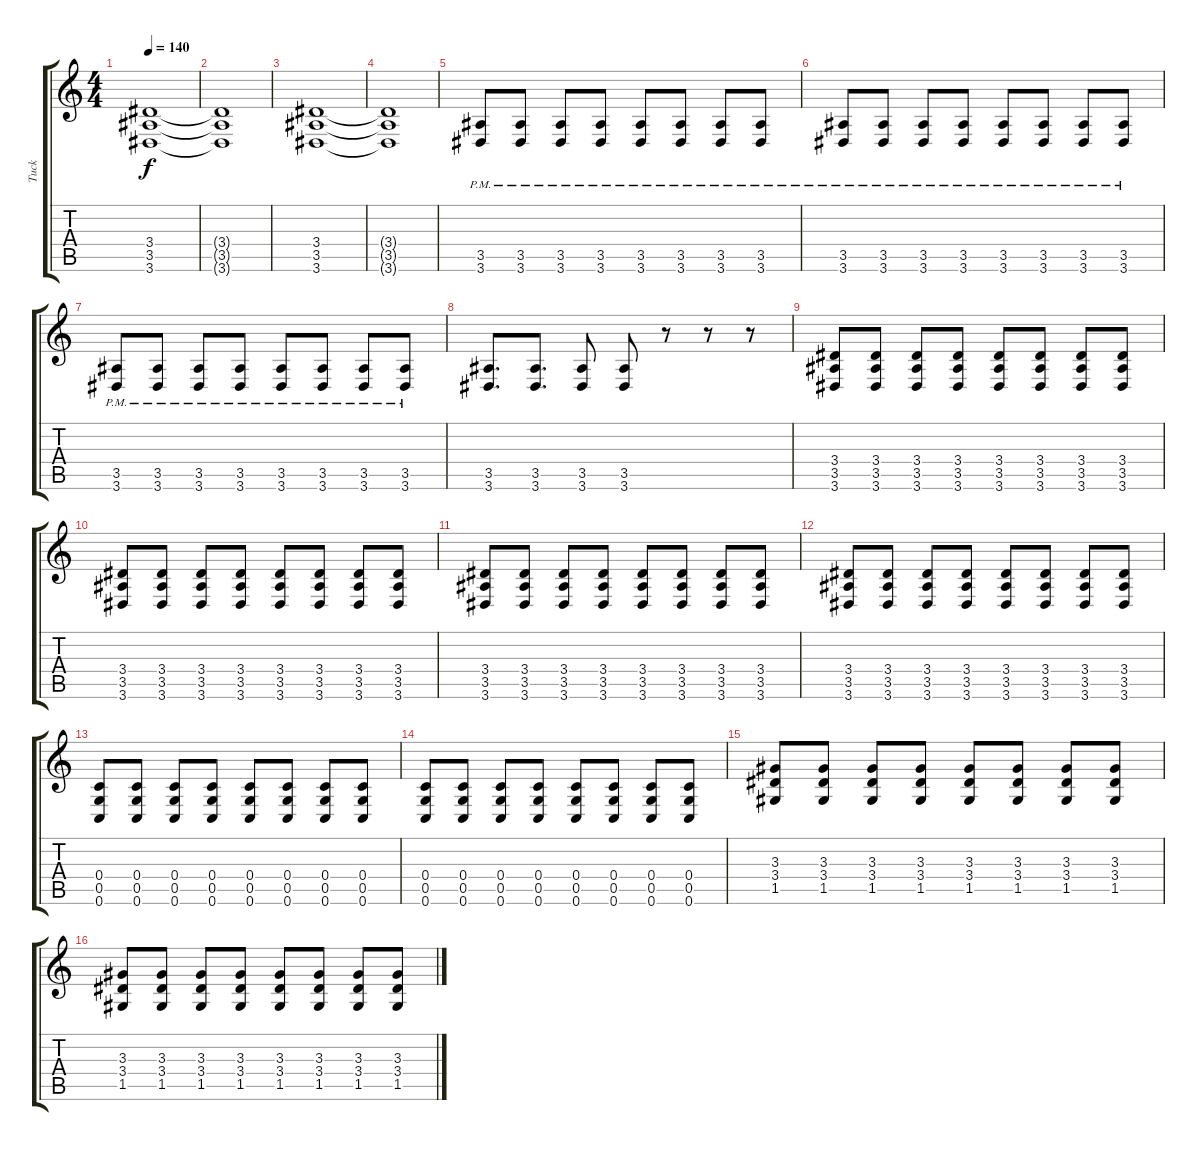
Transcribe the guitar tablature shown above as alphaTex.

\track ("Tuck" "Tuck") {instrument distortionguitar}
\staff {score tabs}
\tuning (D4 A3 F3 C3 G2 C2) {hide}
\ts (4 4)
\tempo 140
\clef g2
\ks c
(3.4 3.5 3.6).1{dy f} |
(3.4{t} 3.5{t} 3.6{t}).1 |
(3.4 3.5 3.6).1 |
(3.4{t} 3.5{t} 3.6{t}).1 |
(3.5{pm} 3.6{pm}).8 (3.5{pm} 3.6{pm}).8 (3.5{pm} 3.6{pm}).8 (3.5{pm} 3.6{pm}).8 (3.5{pm} 3.6{pm}).8 (3.5{pm} 3.6{pm}).8 (3.5{pm} 3.6{pm}).8 (3.5{pm} 3.6{pm}).8 |
(3.5{pm} 3.6{pm}).8 (3.5{pm} 3.6{pm}).8 (3.5{pm} 3.6{pm}).8 (3.5{pm} 3.6{pm}).8 (3.5{pm} 3.6{pm}).8 (3.5{pm} 3.6{pm}).8 (3.5{pm} 3.6{pm}).8 (3.5{pm} 3.6{pm}).8 |
(3.5{pm} 3.6{pm}).8 (3.5{pm} 3.6{pm}).8 (3.5{pm} 3.6{pm}).8 (3.5{pm} 3.6{pm}).8 (3.5{pm} 3.6{pm}).8 (3.5{pm} 3.6{pm}).8 (3.5{pm} 3.6{pm}).8 (3.5{pm} 3.6{pm}).8 |
(3.5 3.6).8{d} (3.5 3.6).8{d} (3.5 3.6).8 (3.5 3.6).8 r.8 r.8 r.8 |
(3.4 3.5 3.6).8 (3.4 3.5 3.6).8 (3.4 3.5 3.6).8 (3.4 3.5 3.6).8 (3.4 3.5 3.6).8 (3.4 3.5 3.6).8 (3.4 3.5 3.6).8 (3.4 3.5 3.6).8 |
(3.4 3.5 3.6).8 (3.4 3.5 3.6).8 (3.4 3.5 3.6).8 (3.4 3.5 3.6).8 (3.4 3.5 3.6).8 (3.4 3.5 3.6).8 (3.4 3.5 3.6).8 (3.4 3.5 3.6).8 |
(3.4 3.5 3.6).8 (3.4 3.5 3.6).8 (3.4 3.5 3.6).8 (3.4 3.5 3.6).8 (3.4 3.5 3.6).8 (3.4 3.5 3.6).8 (3.4 3.5 3.6).8 (3.4 3.5 3.6).8 |
(3.4 3.5 3.6).8 (3.4 3.5 3.6).8 (3.4 3.5 3.6).8 (3.4 3.5 3.6).8 (3.4 3.5 3.6).8 (3.4 3.5 3.6).8 (3.4 3.5 3.6).8 (3.4 3.5 3.6).8 |
(0.4 0.5 0.6).8 (0.4 0.5 0.6).8 (0.4 0.5 0.6).8 (0.4 0.5 0.6).8 (0.4 0.5 0.6).8 (0.4 0.5 0.6).8 (0.4 0.5 0.6).8 (0.4 0.5 0.6).8 |
(0.4 0.5 0.6).8 (0.4 0.5 0.6).8 (0.4 0.5 0.6).8 (0.4 0.5 0.6).8 (0.4 0.5 0.6).8 (0.4 0.5 0.6).8 (0.4 0.5 0.6).8 (0.4 0.5 0.6).8 |
(3.3 3.4 1.5).8 (3.3 3.4 1.5).8 (3.3 3.4 1.5).8 (3.3 3.4 1.5).8 (3.3 3.4 1.5).8 (3.3 3.4 1.5).8 (3.3 3.4 1.5).8 (3.3 3.4 1.5).8 |
(3.3 3.4 1.5).8 (3.3 3.4 1.5).8 (3.3 3.4 1.5).8 (3.3 3.4 1.5).8 (3.3 3.4 1.5).8 (3.3 3.4 1.5).8 (3.3 3.4 1.5).8 (3.3 3.4 1.5).8
